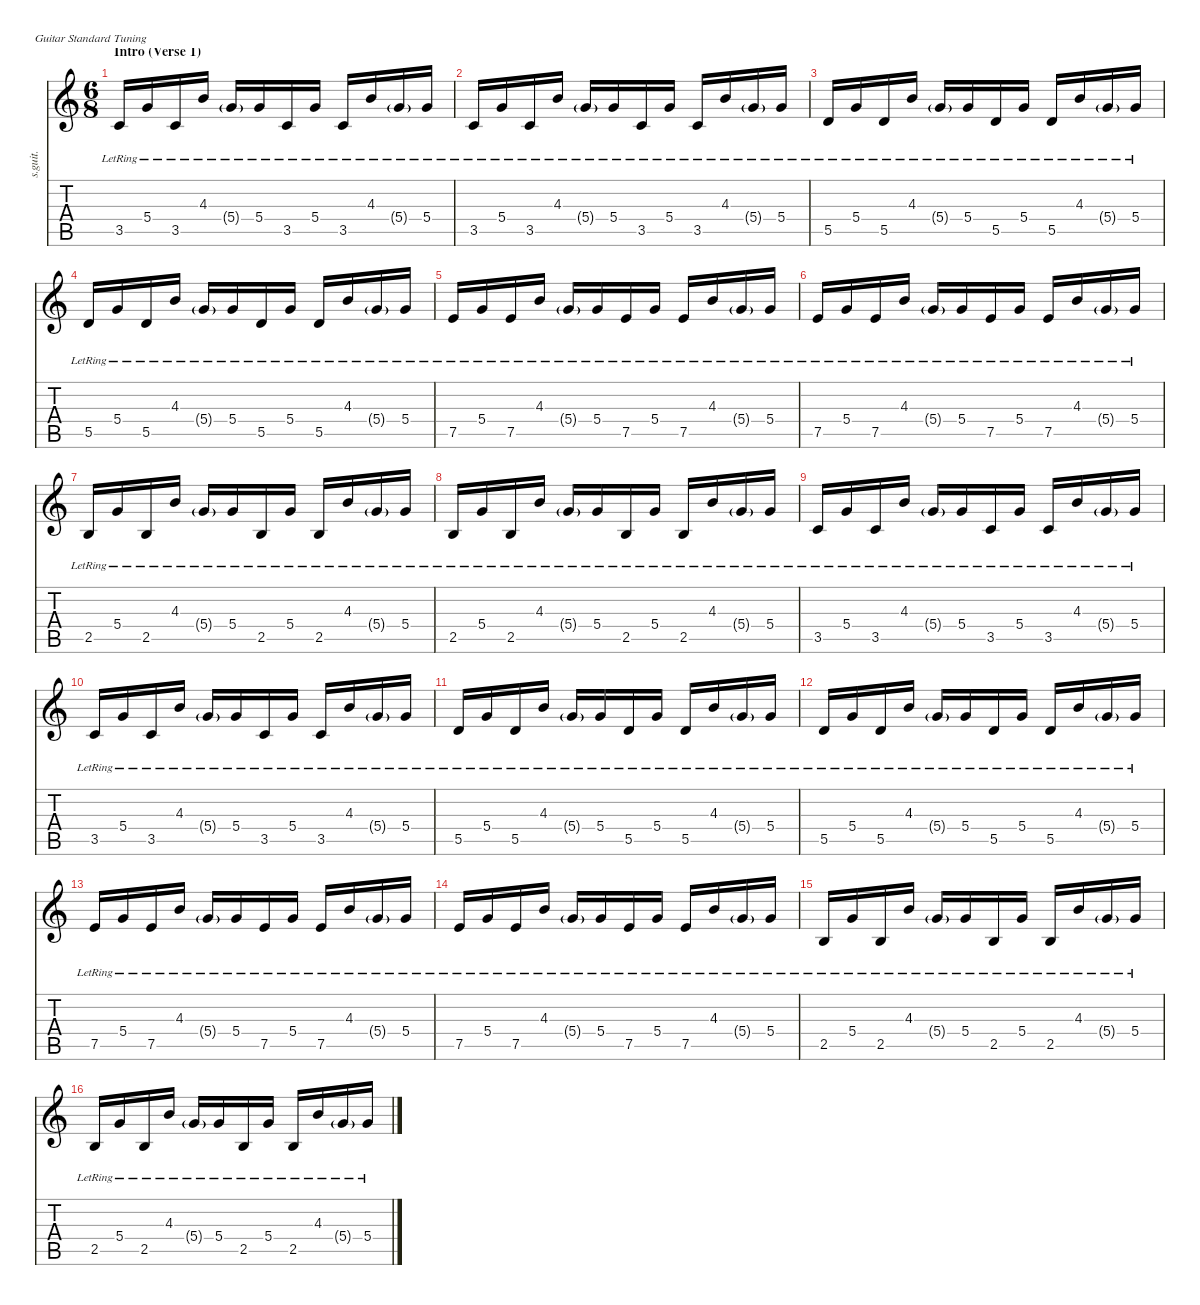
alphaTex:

\defaultSystemsLayout 4
\hideDynamics
\bracketExtendMode nobrackets
\track ("Tomo (Guitar 1) - Clean" "s.guit.") {instrument electricguitarclean}
\staff {score tabs}
\tuning (E4 B3 G3 D3 A2 E2)
\ts (6 8)
\beaming (8 2 2 2 2)
\section ("" "Intro (Verse 1)")
\tempo (94 hide)
\clef g2
\ks c
3.5{lr}.16{lyrics (0 "") lyrics (1 "") lyrics (2 "") lyrics (3 "") lyrics (4 "") dy mf instrument electricguitarclean} 5.4{lr}.16{lyrics (0 "") lyrics (1 "") lyrics (2 "") lyrics (3 "") lyrics (4 "")} 3.5{lr}.16{lyrics (0 "") lyrics (1 "") lyrics (2 "") lyrics (3 "") lyrics (4 "")} 4.3{lr}.16{lyrics (0 "") lyrics (1 "") lyrics (2 "") lyrics (3 "") lyrics (4 "")} 5.4{g lr}.16{lyrics (0 "") lyrics (1 "") lyrics (2 "") lyrics (3 "") lyrics (4 "") dy p} 5.4{lr}.16{lyrics (0 "") lyrics (1 "") lyrics (2 "") lyrics (3 "") lyrics (4 "") dy f} 3.5{lr}.16{lyrics (0 "") lyrics (1 "") lyrics (2 "") lyrics (3 "") lyrics (4 "") dy mf} 5.4{lr}.16{lyrics (0 "") lyrics (1 "") lyrics (2 "") lyrics (3 "") lyrics (4 "")} 3.5{lr}.16{lyrics (0 "") lyrics (1 "") lyrics (2 "") lyrics (3 "") lyrics (4 "")} 4.3{lr}.16{lyrics (0 "") lyrics (1 "") lyrics (2 "") lyrics (3 "") lyrics (4 "")} 5.4{g lr}.16{lyrics (0 "") lyrics (1 "") lyrics (2 "") lyrics (3 "") lyrics (4 "") dy p} 5.4{lr}.16{lyrics (0 "") lyrics (1 "") lyrics (2 "") lyrics (3 "") lyrics (4 "") dy f} |
3.5{lr}.16{lyrics (0 "") lyrics (1 "") lyrics (2 "") lyrics (3 "") lyrics (4 "") dy mf} 5.4{lr}.16{lyrics (0 "") lyrics (1 "") lyrics (2 "") lyrics (3 "") lyrics (4 "")} 3.5{lr}.16{lyrics (0 "") lyrics (1 "") lyrics (2 "") lyrics (3 "") lyrics (4 "")} 4.3{lr}.16{lyrics (0 "") lyrics (1 "") lyrics (2 "") lyrics (3 "") lyrics (4 "")} 5.4{g lr}.16{lyrics (0 "") lyrics (1 "") lyrics (2 "") lyrics (3 "") lyrics (4 "") dy p} 5.4{lr}.16{lyrics (0 "") lyrics (1 "") lyrics (2 "") lyrics (3 "") lyrics (4 "") dy f} 3.5{lr}.16{lyrics (0 "") lyrics (1 "") lyrics (2 "") lyrics (3 "") lyrics (4 "") dy mf} 5.4{lr}.16{lyrics (0 "") lyrics (1 "") lyrics (2 "") lyrics (3 "") lyrics (4 "")} 3.5{lr}.16{lyrics (0 "") lyrics (1 "") lyrics (2 "") lyrics (3 "") lyrics (4 "")} 4.3{lr}.16{lyrics (0 "") lyrics (1 "") lyrics (2 "") lyrics (3 "") lyrics (4 "")} 5.4{g lr}.16{lyrics (0 "") lyrics (1 "") lyrics (2 "") lyrics (3 "") lyrics (4 "") dy p} 5.4{lr}.16{lyrics (0 "") lyrics (1 "") lyrics (2 "") lyrics (3 "") lyrics (4 "") dy f} |
5.5{lr}.16{lyrics (0 "") lyrics (1 "") lyrics (2 "") lyrics (3 "") lyrics (4 "") dy mf} 5.4{lr}.16{lyrics (0 "") lyrics (1 "") lyrics (2 "") lyrics (3 "") lyrics (4 "")} 5.5{lr}.16{lyrics (0 "") lyrics (1 "") lyrics (2 "") lyrics (3 "") lyrics (4 "")} 4.3{lr}.16{lyrics (0 "") lyrics (1 "") lyrics (2 "") lyrics (3 "") lyrics (4 "")} 5.4{g lr}.16{lyrics (0 "") lyrics (1 "") lyrics (2 "") lyrics (3 "") lyrics (4 "") dy p} 5.4{lr}.16{lyrics (0 "") lyrics (1 "") lyrics (2 "") lyrics (3 "") lyrics (4 "") dy f} 5.5{lr}.16{lyrics (0 "") lyrics (1 "") lyrics (2 "") lyrics (3 "") lyrics (4 "") dy mf} 5.4{lr}.16{lyrics (0 "") lyrics (1 "") lyrics (2 "") lyrics (3 "") lyrics (4 "")} 5.5{lr}.16{lyrics (0 "") lyrics (1 "") lyrics (2 "") lyrics (3 "") lyrics (4 "")} 4.3{lr}.16{lyrics (0 "") lyrics (1 "") lyrics (2 "") lyrics (3 "") lyrics (4 "")} 5.4{g lr}.16{lyrics (0 "") lyrics (1 "") lyrics (2 "") lyrics (3 "") lyrics (4 "") dy p} 5.4{lr}.16{lyrics (0 "") lyrics (1 "") lyrics (2 "") lyrics (3 "") lyrics (4 "") dy f} |
5.5{lr}.16{lyrics (0 "") lyrics (1 "") lyrics (2 "") lyrics (3 "") lyrics (4 "") dy mf} 5.4{lr}.16{lyrics (0 "") lyrics (1 "") lyrics (2 "") lyrics (3 "") lyrics (4 "")} 5.5{lr}.16{lyrics (0 "") lyrics (1 "") lyrics (2 "") lyrics (3 "") lyrics (4 "")} 4.3{lr}.16{lyrics (0 "") lyrics (1 "") lyrics (2 "") lyrics (3 "") lyrics (4 "")} 5.4{g lr}.16{lyrics (0 "") lyrics (1 "") lyrics (2 "") lyrics (3 "") lyrics (4 "") dy p} 5.4{lr}.16{lyrics (0 "") lyrics (1 "") lyrics (2 "") lyrics (3 "") lyrics (4 "") dy f} 5.5{lr}.16{lyrics (0 "") lyrics (1 "") lyrics (2 "") lyrics (3 "") lyrics (4 "") dy mf} 5.4{lr}.16{lyrics (0 "") lyrics (1 "") lyrics (2 "") lyrics (3 "") lyrics (4 "")} 5.5{lr}.16{lyrics (0 "") lyrics (1 "") lyrics (2 "") lyrics (3 "") lyrics (4 "")} 4.3{lr}.16{lyrics (0 "") lyrics (1 "") lyrics (2 "") lyrics (3 "") lyrics (4 "")} 5.4{g lr}.16{lyrics (0 "") lyrics (1 "") lyrics (2 "") lyrics (3 "") lyrics (4 "") dy p} 5.4{lr}.16{lyrics (0 "") lyrics (1 "") lyrics (2 "") lyrics (3 "") lyrics (4 "") dy f} |
7.5{lr}.16{lyrics (0 "") lyrics (1 "") lyrics (2 "") lyrics (3 "") lyrics (4 "") dy mf} 5.4{lr}.16{lyrics (0 "") lyrics (1 "") lyrics (2 "") lyrics (3 "") lyrics (4 "")} 7.5{lr}.16{lyrics (0 "") lyrics (1 "") lyrics (2 "") lyrics (3 "") lyrics (4 "")} 4.3{lr}.16{lyrics (0 "") lyrics (1 "") lyrics (2 "") lyrics (3 "") lyrics (4 "")} 5.4{g lr}.16{lyrics (0 "") lyrics (1 "") lyrics (2 "") lyrics (3 "") lyrics (4 "") dy p} 5.4{lr}.16{lyrics (0 "") lyrics (1 "") lyrics (2 "") lyrics (3 "") lyrics (4 "") dy f} 7.5{lr}.16{lyrics (0 "") lyrics (1 "") lyrics (2 "") lyrics (3 "") lyrics (4 "") dy mf} 5.4{lr}.16{lyrics (0 "") lyrics (1 "") lyrics (2 "") lyrics (3 "") lyrics (4 "")} 7.5{lr}.16{lyrics (0 "") lyrics (1 "") lyrics (2 "") lyrics (3 "") lyrics (4 "")} 4.3{lr}.16{lyrics (0 "") lyrics (1 "") lyrics (2 "") lyrics (3 "") lyrics (4 "")} 5.4{g lr}.16{lyrics (0 "") lyrics (1 "") lyrics (2 "") lyrics (3 "") lyrics (4 "") dy p} 5.4{lr}.16{lyrics (0 "") lyrics (1 "") lyrics (2 "") lyrics (3 "") lyrics (4 "") dy f} |
7.5{lr}.16{lyrics (0 "") lyrics (1 "") lyrics (2 "") lyrics (3 "") lyrics (4 "") dy mf} 5.4{lr}.16{lyrics (0 "") lyrics (1 "") lyrics (2 "") lyrics (3 "") lyrics (4 "")} 7.5{lr}.16{lyrics (0 "") lyrics (1 "") lyrics (2 "") lyrics (3 "") lyrics (4 "")} 4.3{lr}.16{lyrics (0 "") lyrics (1 "") lyrics (2 "") lyrics (3 "") lyrics (4 "")} 5.4{g lr}.16{lyrics (0 "") lyrics (1 "") lyrics (2 "") lyrics (3 "") lyrics (4 "") dy p} 5.4{lr}.16{lyrics (0 "") lyrics (1 "") lyrics (2 "") lyrics (3 "") lyrics (4 "") dy f} 7.5{lr}.16{lyrics (0 "") lyrics (1 "") lyrics (2 "") lyrics (3 "") lyrics (4 "") dy mf} 5.4{lr}.16{lyrics (0 "") lyrics (1 "") lyrics (2 "") lyrics (3 "") lyrics (4 "")} 7.5{lr}.16{lyrics (0 "") lyrics (1 "") lyrics (2 "") lyrics (3 "") lyrics (4 "")} 4.3{lr}.16{lyrics (0 "") lyrics (1 "") lyrics (2 "") lyrics (3 "") lyrics (4 "")} 5.4{g lr}.16{lyrics (0 "") lyrics (1 "") lyrics (2 "") lyrics (3 "") lyrics (4 "") dy p} 5.4{lr}.16{lyrics (0 "") lyrics (1 "") lyrics (2 "") lyrics (3 "") lyrics (4 "") dy f} |
2.5{lr}.16{lyrics (0 "") lyrics (1 "") lyrics (2 "") lyrics (3 "") lyrics (4 "") dy mf} 5.4{lr}.16{lyrics (0 "") lyrics (1 "") lyrics (2 "") lyrics (3 "") lyrics (4 "")} 2.5{lr}.16{lyrics (0 "") lyrics (1 "") lyrics (2 "") lyrics (3 "") lyrics (4 "")} 4.3{lr}.16{lyrics (0 "") lyrics (1 "") lyrics (2 "") lyrics (3 "") lyrics (4 "")} 5.4{g lr}.16{lyrics (0 "") lyrics (1 "") lyrics (2 "") lyrics (3 "") lyrics (4 "") dy p} 5.4{lr}.16{lyrics (0 "") lyrics (1 "") lyrics (2 "") lyrics (3 "") lyrics (4 "") dy f} 2.5{lr}.16{lyrics (0 "") lyrics (1 "") lyrics (2 "") lyrics (3 "") lyrics (4 "") dy mf} 5.4{lr}.16{lyrics (0 "") lyrics (1 "") lyrics (2 "") lyrics (3 "") lyrics (4 "")} 2.5{lr}.16{lyrics (0 "") lyrics (1 "") lyrics (2 "") lyrics (3 "") lyrics (4 "")} 4.3{lr}.16{lyrics (0 "") lyrics (1 "") lyrics (2 "") lyrics (3 "") lyrics (4 "")} 5.4{g lr}.16{lyrics (0 "") lyrics (1 "") lyrics (2 "") lyrics (3 "") lyrics (4 "") dy p} 5.4{lr}.16{lyrics (0 "") lyrics (1 "") lyrics (2 "") lyrics (3 "") lyrics (4 "") dy f} |
2.5{lr}.16{lyrics (0 "") lyrics (1 "") lyrics (2 "") lyrics (3 "") lyrics (4 "") dy mf} 5.4{lr}.16{lyrics (0 "") lyrics (1 "") lyrics (2 "") lyrics (3 "") lyrics (4 "")} 2.5{lr}.16{lyrics (0 "") lyrics (1 "") lyrics (2 "") lyrics (3 "") lyrics (4 "")} 4.3{lr}.16{lyrics (0 "") lyrics (1 "") lyrics (2 "") lyrics (3 "") lyrics (4 "")} 5.4{g lr}.16{lyrics (0 "") lyrics (1 "") lyrics (2 "") lyrics (3 "") lyrics (4 "") dy p} 5.4{lr}.16{lyrics (0 "") lyrics (1 "") lyrics (2 "") lyrics (3 "") lyrics (4 "") dy f} 2.5{lr}.16{lyrics (0 "") lyrics (1 "") lyrics (2 "") lyrics (3 "") lyrics (4 "") dy mf} 5.4{lr}.16{lyrics (0 "") lyrics (1 "") lyrics (2 "") lyrics (3 "") lyrics (4 "")} 2.5{lr}.16{lyrics (0 "") lyrics (1 "") lyrics (2 "") lyrics (3 "") lyrics (4 "")} 4.3{lr}.16{lyrics (0 "") lyrics (1 "") lyrics (2 "") lyrics (3 "") lyrics (4 "")} 5.4{g lr}.16{lyrics (0 "") lyrics (1 "") lyrics (2 "") lyrics (3 "") lyrics (4 "") dy p} 5.4{lr}.16{lyrics (0 "") lyrics (1 "") lyrics (2 "") lyrics (3 "") lyrics (4 "") dy f} |
3.5{lr}.16{lyrics (0 "") lyrics (1 "") lyrics (2 "") lyrics (3 "") lyrics (4 "") dy mf} 5.4{lr}.16{lyrics (0 "") lyrics (1 "") lyrics (2 "") lyrics (3 "") lyrics (4 "")} 3.5{lr}.16{lyrics (0 "") lyrics (1 "") lyrics (2 "") lyrics (3 "") lyrics (4 "")} 4.3{lr}.16{lyrics (0 "") lyrics (1 "") lyrics (2 "") lyrics (3 "") lyrics (4 "")} 5.4{g lr}.16{lyrics (0 "") lyrics (1 "") lyrics (2 "") lyrics (3 "") lyrics (4 "") dy p} 5.4{lr}.16{lyrics (0 "") lyrics (1 "") lyrics (2 "") lyrics (3 "") lyrics (4 "") dy f} 3.5{lr}.16{lyrics (0 "") lyrics (1 "") lyrics (2 "") lyrics (3 "") lyrics (4 "") dy mf} 5.4{lr}.16{lyrics (0 "") lyrics (1 "") lyrics (2 "") lyrics (3 "") lyrics (4 "")} 3.5{lr}.16{lyrics (0 "") lyrics (1 "") lyrics (2 "") lyrics (3 "") lyrics (4 "")} 4.3{lr}.16{lyrics (0 "") lyrics (1 "") lyrics (2 "") lyrics (3 "") lyrics (4 "")} 5.4{g lr}.16{lyrics (0 "") lyrics (1 "") lyrics (2 "") lyrics (3 "") lyrics (4 "") dy p} 5.4{lr}.16{lyrics (0 "") lyrics (1 "") lyrics (2 "") lyrics (3 "") lyrics (4 "") dy f} |
3.5{lr}.16{lyrics (0 "") lyrics (1 "") lyrics (2 "") lyrics (3 "") lyrics (4 "") dy mf} 5.4{lr}.16{lyrics (0 "") lyrics (1 "") lyrics (2 "") lyrics (3 "") lyrics (4 "")} 3.5{lr}.16{lyrics (0 "") lyrics (1 "") lyrics (2 "") lyrics (3 "") lyrics (4 "")} 4.3{lr}.16{lyrics (0 "") lyrics (1 "") lyrics (2 "") lyrics (3 "") lyrics (4 "")} 5.4{g lr}.16{lyrics (0 "") lyrics (1 "") lyrics (2 "") lyrics (3 "") lyrics (4 "") dy p} 5.4{lr}.16{lyrics (0 "") lyrics (1 "") lyrics (2 "") lyrics (3 "") lyrics (4 "") dy f} 3.5{lr}.16{lyrics (0 "") lyrics (1 "") lyrics (2 "") lyrics (3 "") lyrics (4 "") dy mf} 5.4{lr}.16{lyrics (0 "") lyrics (1 "") lyrics (2 "") lyrics (3 "") lyrics (4 "")} 3.5{lr}.16{lyrics (0 "") lyrics (1 "") lyrics (2 "") lyrics (3 "") lyrics (4 "")} 4.3{lr}.16{lyrics (0 "") lyrics (1 "") lyrics (2 "") lyrics (3 "") lyrics (4 "")} 5.4{g lr}.16{lyrics (0 "") lyrics (1 "") lyrics (2 "") lyrics (3 "") lyrics (4 "") dy p} 5.4{lr}.16{lyrics (0 "") lyrics (1 "") lyrics (2 "") lyrics (3 "") lyrics (4 "") dy f} |
5.5{lr}.16{lyrics (0 "") lyrics (1 "") lyrics (2 "") lyrics (3 "") lyrics (4 "") dy mf} 5.4{lr}.16{lyrics (0 "") lyrics (1 "") lyrics (2 "") lyrics (3 "") lyrics (4 "")} 5.5{lr}.16{lyrics (0 "") lyrics (1 "") lyrics (2 "") lyrics (3 "") lyrics (4 "")} 4.3{lr}.16{lyrics (0 "") lyrics (1 "") lyrics (2 "") lyrics (3 "") lyrics (4 "")} 5.4{g lr}.16{lyrics (0 "") lyrics (1 "") lyrics (2 "") lyrics (3 "") lyrics (4 "") dy p} 5.4{lr}.16{lyrics (0 "") lyrics (1 "") lyrics (2 "") lyrics (3 "") lyrics (4 "") dy f} 5.5{lr}.16{lyrics (0 "") lyrics (1 "") lyrics (2 "") lyrics (3 "") lyrics (4 "") dy mf} 5.4{lr}.16{lyrics (0 "") lyrics (1 "") lyrics (2 "") lyrics (3 "") lyrics (4 "")} 5.5{lr}.16{lyrics (0 "") lyrics (1 "") lyrics (2 "") lyrics (3 "") lyrics (4 "")} 4.3{lr}.16{lyrics (0 "") lyrics (1 "") lyrics (2 "") lyrics (3 "") lyrics (4 "")} 5.4{g lr}.16{lyrics (0 "") lyrics (1 "") lyrics (2 "") lyrics (3 "") lyrics (4 "") dy p} 5.4{lr}.16{lyrics (0 "") lyrics (1 "") lyrics (2 "") lyrics (3 "") lyrics (4 "") dy f} |
5.5{lr}.16{lyrics (0 "") lyrics (1 "") lyrics (2 "") lyrics (3 "") lyrics (4 "") dy mf} 5.4{lr}.16{lyrics (0 "") lyrics (1 "") lyrics (2 "") lyrics (3 "") lyrics (4 "")} 5.5{lr}.16{lyrics (0 "") lyrics (1 "") lyrics (2 "") lyrics (3 "") lyrics (4 "")} 4.3{lr}.16{lyrics (0 "") lyrics (1 "") lyrics (2 "") lyrics (3 "") lyrics (4 "")} 5.4{g lr}.16{lyrics (0 "") lyrics (1 "") lyrics (2 "") lyrics (3 "") lyrics (4 "") dy p} 5.4{lr}.16{lyrics (0 "") lyrics (1 "") lyrics (2 "") lyrics (3 "") lyrics (4 "") dy f} 5.5{lr}.16{lyrics (0 "") lyrics (1 "") lyrics (2 "") lyrics (3 "") lyrics (4 "") dy mf} 5.4{lr}.16{lyrics (0 "") lyrics (1 "") lyrics (2 "") lyrics (3 "") lyrics (4 "")} 5.5{lr}.16{lyrics (0 "") lyrics (1 "") lyrics (2 "") lyrics (3 "") lyrics (4 "")} 4.3{lr}.16{lyrics (0 "") lyrics (1 "") lyrics (2 "") lyrics (3 "") lyrics (4 "")} 5.4{g lr}.16{lyrics (0 "") lyrics (1 "") lyrics (2 "") lyrics (3 "") lyrics (4 "") dy p} 5.4{lr}.16{lyrics (0 "") lyrics (1 "") lyrics (2 "") lyrics (3 "") lyrics (4 "") dy f} |
7.5{lr}.16{lyrics (0 "") lyrics (1 "") lyrics (2 "") lyrics (3 "") lyrics (4 "") dy mf} 5.4{lr}.16{lyrics (0 "") lyrics (1 "") lyrics (2 "") lyrics (3 "") lyrics (4 "")} 7.5{lr}.16{lyrics (0 "") lyrics (1 "") lyrics (2 "") lyrics (3 "") lyrics (4 "")} 4.3{lr}.16{lyrics (0 "") lyrics (1 "") lyrics (2 "") lyrics (3 "") lyrics (4 "")} 5.4{g lr}.16{lyrics (0 "") lyrics (1 "") lyrics (2 "") lyrics (3 "") lyrics (4 "") dy p} 5.4{lr}.16{lyrics (0 "") lyrics (1 "") lyrics (2 "") lyrics (3 "") lyrics (4 "") dy f} 7.5{lr}.16{lyrics (0 "") lyrics (1 "") lyrics (2 "") lyrics (3 "") lyrics (4 "") dy mf} 5.4{lr}.16{lyrics (0 "") lyrics (1 "") lyrics (2 "") lyrics (3 "") lyrics (4 "")} 7.5{lr}.16{lyrics (0 "") lyrics (1 "") lyrics (2 "") lyrics (3 "") lyrics (4 "")} 4.3{lr}.16{lyrics (0 "") lyrics (1 "") lyrics (2 "") lyrics (3 "") lyrics (4 "")} 5.4{g lr}.16{lyrics (0 "") lyrics (1 "") lyrics (2 "") lyrics (3 "") lyrics (4 "") dy p} 5.4{lr}.16{lyrics (0 "") lyrics (1 "") lyrics (2 "") lyrics (3 "") lyrics (4 "") dy f} |
7.5{lr}.16{lyrics (0 "") lyrics (1 "") lyrics (2 "") lyrics (3 "") lyrics (4 "") dy mf} 5.4{lr}.16{lyrics (0 "") lyrics (1 "") lyrics (2 "") lyrics (3 "") lyrics (4 "")} 7.5{lr}.16{lyrics (0 "") lyrics (1 "") lyrics (2 "") lyrics (3 "") lyrics (4 "")} 4.3{lr}.16{lyrics (0 "") lyrics (1 "") lyrics (2 "") lyrics (3 "") lyrics (4 "")} 5.4{g lr}.16{lyrics (0 "") lyrics (1 "") lyrics (2 "") lyrics (3 "") lyrics (4 "") dy p} 5.4{lr}.16{lyrics (0 "") lyrics (1 "") lyrics (2 "") lyrics (3 "") lyrics (4 "") dy f} 7.5{lr}.16{lyrics (0 "") lyrics (1 "") lyrics (2 "") lyrics (3 "") lyrics (4 "") dy mf} 5.4{lr}.16{lyrics (0 "") lyrics (1 "") lyrics (2 "") lyrics (3 "") lyrics (4 "")} 7.5{lr}.16{lyrics (0 "") lyrics (1 "") lyrics (2 "") lyrics (3 "") lyrics (4 "")} 4.3{lr}.16{lyrics (0 "") lyrics (1 "") lyrics (2 "") lyrics (3 "") lyrics (4 "")} 5.4{g lr}.16{lyrics (0 "") lyrics (1 "") lyrics (2 "") lyrics (3 "") lyrics (4 "") dy p} 5.4{lr}.16{lyrics (0 "") lyrics (1 "") lyrics (2 "") lyrics (3 "") lyrics (4 "") dy f} |
2.5{lr}.16{lyrics (0 "") lyrics (1 "") lyrics (2 "") lyrics (3 "") lyrics (4 "") dy mf} 5.4{lr}.16{lyrics (0 "") lyrics (1 "") lyrics (2 "") lyrics (3 "") lyrics (4 "")} 2.5{lr}.16{lyrics (0 "") lyrics (1 "") lyrics (2 "") lyrics (3 "") lyrics (4 "")} 4.3{lr}.16{lyrics (0 "") lyrics (1 "") lyrics (2 "") lyrics (3 "") lyrics (4 "")} 5.4{g lr}.16{lyrics (0 "") lyrics (1 "") lyrics (2 "") lyrics (3 "") lyrics (4 "") dy p} 5.4{lr}.16{lyrics (0 "") lyrics (1 "") lyrics (2 "") lyrics (3 "") lyrics (4 "") dy f} 2.5{lr}.16{lyrics (0 "") lyrics (1 "") lyrics (2 "") lyrics (3 "") lyrics (4 "") dy mf} 5.4{lr}.16{lyrics (0 "") lyrics (1 "") lyrics (2 "") lyrics (3 "") lyrics (4 "")} 2.5{lr}.16{lyrics (0 "") lyrics (1 "") lyrics (2 "") lyrics (3 "") lyrics (4 "")} 4.3{lr}.16{lyrics (0 "") lyrics (1 "") lyrics (2 "") lyrics (3 "") lyrics (4 "")} 5.4{g lr}.16{lyrics (0 "") lyrics (1 "") lyrics (2 "") lyrics (3 "") lyrics (4 "") dy p} 5.4{lr}.16{lyrics (0 "") lyrics (1 "") lyrics (2 "") lyrics (3 "") lyrics (4 "") dy f} |
2.5{lr}.16{lyrics (0 "") lyrics (1 "") lyrics (2 "") lyrics (3 "") lyrics (4 "") dy mf} 5.4{lr}.16{lyrics (0 "") lyrics (1 "") lyrics (2 "") lyrics (3 "") lyrics (4 "")} 2.5{lr}.16{lyrics (0 "") lyrics (1 "") lyrics (2 "") lyrics (3 "") lyrics (4 "")} 4.3{lr}.16{lyrics (0 "") lyrics (1 "") lyrics (2 "") lyrics (3 "") lyrics (4 "")} 5.4{g lr}.16{lyrics (0 "") lyrics (1 "") lyrics (2 "") lyrics (3 "") lyrics (4 "") dy p} 5.4{lr}.16{lyrics (0 "") lyrics (1 "") lyrics (2 "") lyrics (3 "") lyrics (4 "") dy f} 2.5{lr}.16{lyrics (0 "") lyrics (1 "") lyrics (2 "") lyrics (3 "") lyrics (4 "") dy mf} 5.4{lr}.16{lyrics (0 "") lyrics (1 "") lyrics (2 "") lyrics (3 "") lyrics (4 "")} 2.5{lr}.16{lyrics (0 "") lyrics (1 "") lyrics (2 "") lyrics (3 "") lyrics (4 "")} 4.3{lr}.16{lyrics (0 "") lyrics (1 "") lyrics (2 "") lyrics (3 "") lyrics (4 "")} 5.4{g lr}.16{lyrics (0 "") lyrics (1 "") lyrics (2 "") lyrics (3 "") lyrics (4 "") dy p} 5.4{lr}.16{lyrics (0 "") lyrics (1 "") lyrics (2 "") lyrics (3 "") lyrics (4 "") dy f}
